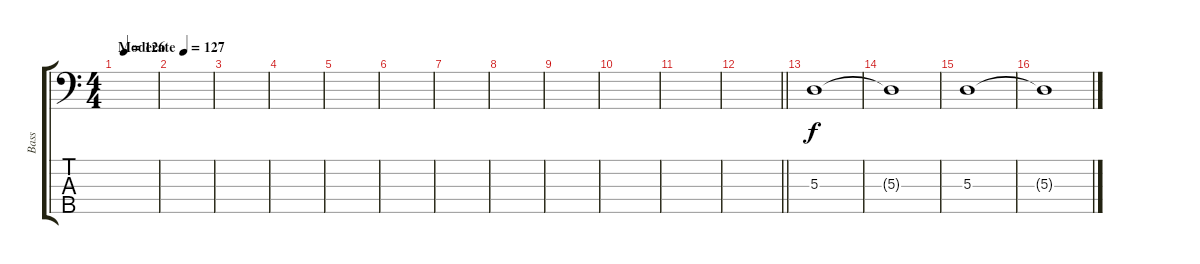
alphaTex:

\track ("Bass" "Bass") {instrument electricbasspick}
\staff {score tabs}
\tuning (G2 D2 A1 E1 B0) {hide}
\ts (4 4)
\tempo (127 "Moderate")
\tempo (126 0.1875)
\tempo (127 "Moderate")
\clef f4
\ks c
|
|
|
|
|
|
|
|
|
|
|
\barLineRight lightlight
|
\section ("" "")
5.3.1 |
5.3{t}.1 |
5.3.1 |
5.3{t}.1
